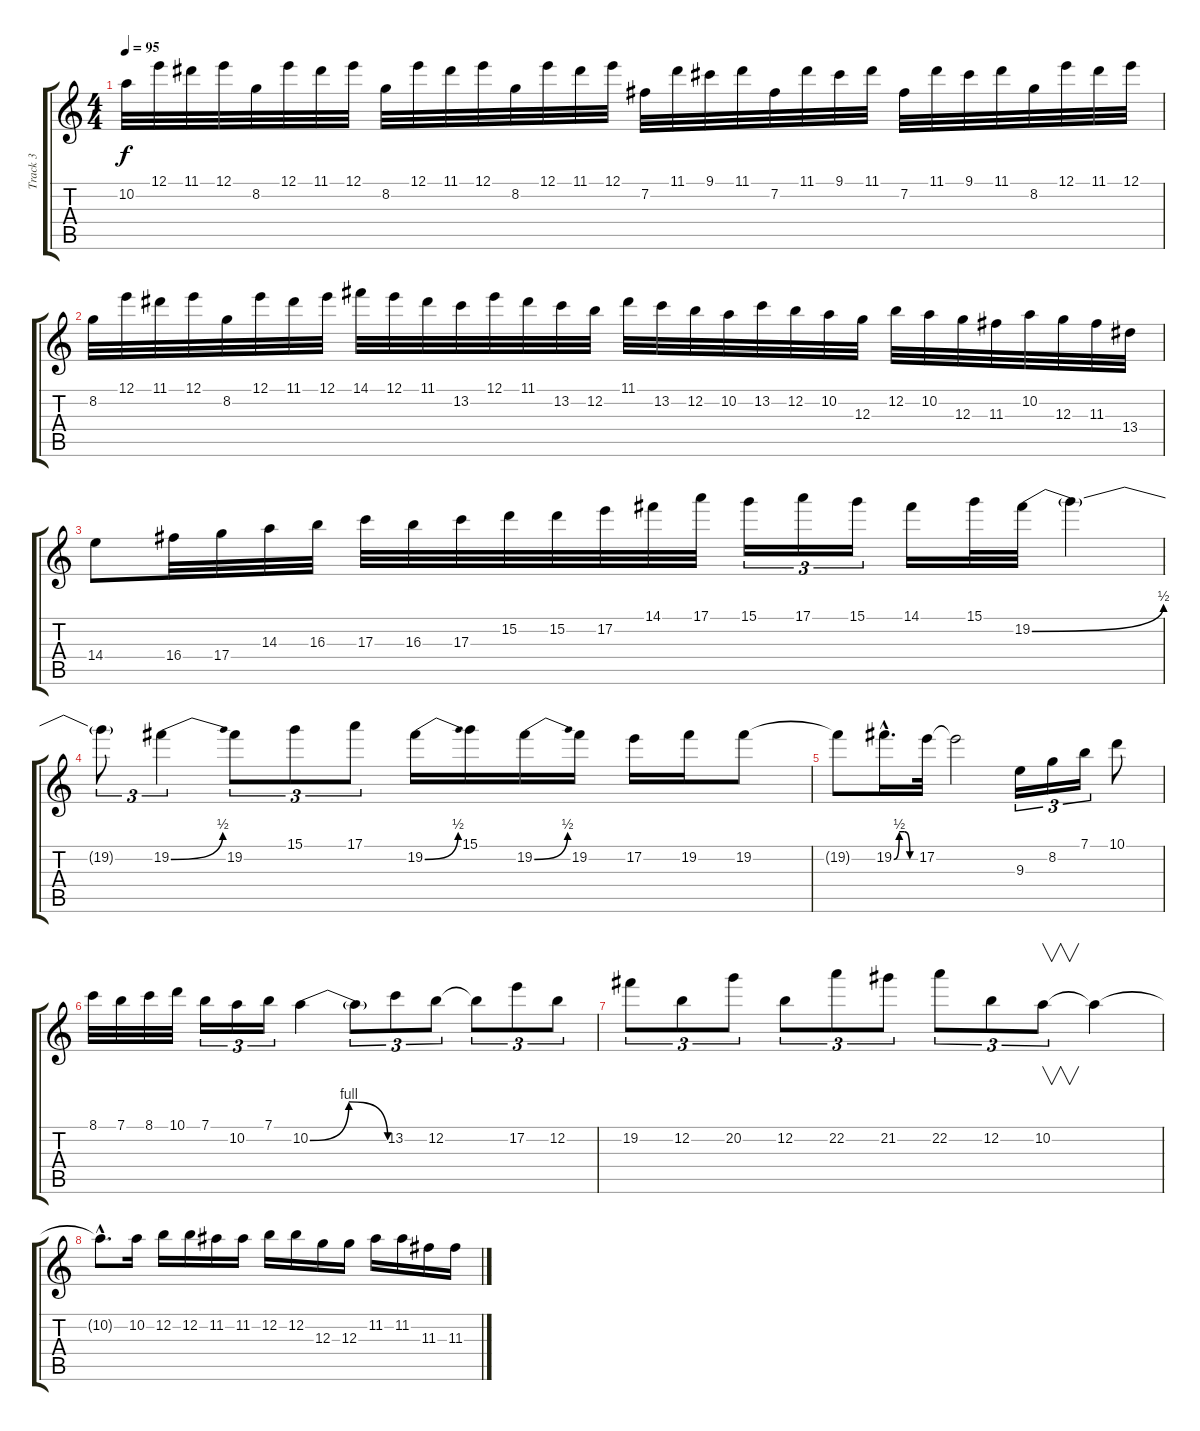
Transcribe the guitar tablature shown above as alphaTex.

\track ("Track 3" "Track 3") {instrument distortionguitar}
\staff {score tabs}
\tuning (E4 B3 G3 D3 A2 E2) {hide}
\ts (4 4)
\tempo 95
\clef g2
\ks c
10.2.32{dy f} 12.1.32 11.1.32 12.1.32 8.2.32 12.1.32 11.1.32 12.1.32 8.2.32 12.1.32 11.1.32 12.1.32 8.2.32 12.1.32 11.1.32 12.1.32 7.2.32 11.1.32 9.1.32 11.1.32 7.2.32 11.1.32 9.1.32 11.1.32 7.2.32 11.1.32 9.1.32 11.1.32 8.2.32 12.1.32 11.1.32 12.1.32 |
8.2.32 12.1.32 11.1.32 12.1.32 8.2.32 12.1.32 11.1.32 12.1.32 14.1.32 12.1.32 11.1.32 13.2.32 12.1.32 11.1.32 13.2.32 12.2.32 11.1.32 13.2.32 12.2.32 10.2.32 13.2.32 12.2.32 10.2.32 12.3.32 12.2.32 10.2.32 12.3.32 11.3.32 10.2.32 12.3.32 11.3.32 13.4.32 |
14.4.8 16.4.32 17.4.32 14.3.32 16.3.32 17.3.32 16.3.32 17.3.32 15.2.32 15.2.32 17.2.32 14.1.32 17.1.32 15.1.16{tu (3 2)} 17.1.16{tu (3 2)} 15.1.16{tu (3 2)} 14.1.16 15.1.32 19.2{be (bend 0 0 60 2)}.32 19.2{t}.4 |
19.2{t}.8{tu (3 2)} 19.2{be (bend 0 0 60 2)}.4{tu (3 2)} 19.2.8{tu (3 2)} 15.1.8{tu (3 2)} 17.1.8{tu (3 2)} 19.2{be (bend 0 0 60 2)}.16 15.1.16 19.2{be (bend 0 0 60 2)}.16 19.2.16 17.2.16 19.2.16 19.2.8 |
19.2{t}.8 19.2{be (custom 0 0 15 2 30 2 45 0 60 0) hac}.16{d} 17.2.32 17.2{t}.2 9.3.16{tu (3 2)} 8.2.16{tu (3 2)} 7.1.16{tu (3 2)} 10.1.8 |
8.1.32 7.1.32 8.1.32 10.1.32 7.1.16{tu (3 2)} 10.2.16{tu (3 2)} 7.1.16{tu (3 2)} 10.2{be (bendrelease 0 0 10 4 45 4 60 0)}.4 10.2{t}.8{tu (3 2)} 13.2.8{tu (3 2)} 12.2.8{tu (3 2)} 12.2{t}.8{tu (3 2)} 17.2.8{tu (3 2)} 12.2.8{tu (3 2)} |
19.2.8{tu (3 2)} 12.2.8{tu (3 2)} 20.2.8{tu (3 2)} 12.2.8{tu (3 2)} 22.2.8{tu (3 2)} 21.2.8{tu (3 2)} 22.2.8{tu (3 2)} 12.2.8{tu (3 2)} 10.2.8{v tu (3 2)} 10.2{t}.4 |
10.2{hac t}.8{d} 10.2.16 12.2.16 12.2.16 11.2.16 11.2.16 12.2.16 12.2.16 12.3.16 12.3.16 11.2.16 11.2.16 11.3.16 11.3.16
